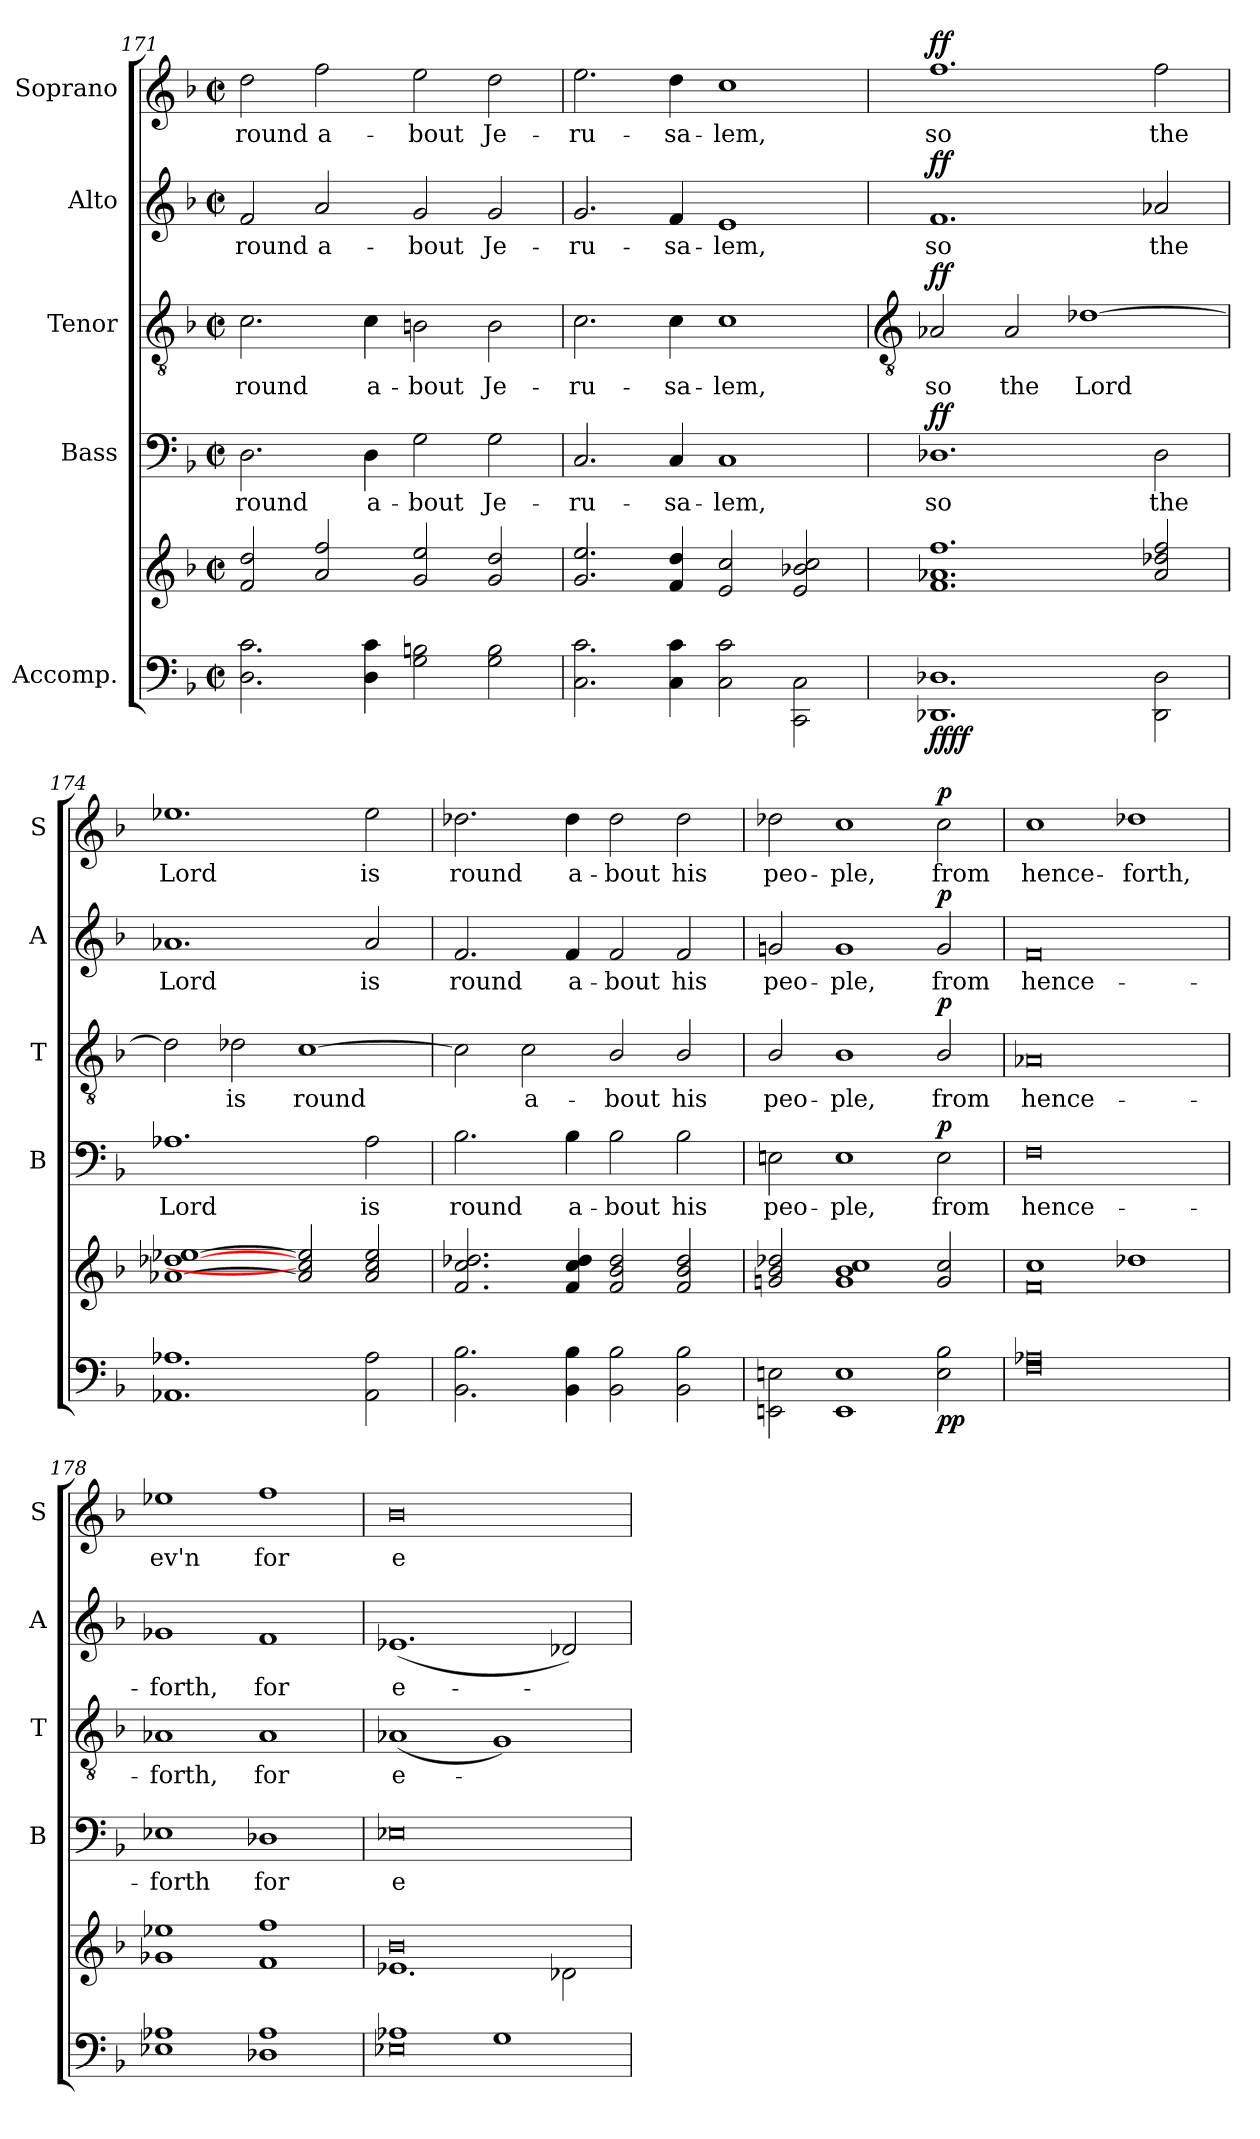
**kern	**kern	**dynam	**kern	**text	**dynam	**kern	**text	**dynam	**kern	**text	**dynam	**kern	**text	**dynam
*part5	*part5	*part5	*part4	*part4	*part4	*part3	*part3	*part3	*part2	*part2	*part2	*part1	*part1	*part1
*staff6	*staff5	*staff5/6	*staff4	*staff4	*staff4	*staff3	*staff3	*staff3	*staff2	*staff2	*staff2	*staff1	*staff1	*staff1
*I"Accomp.	*	*	*I"Bass	*	*	*I"Tenor	*	*	*I"Alto	*	*	*I"Soprano	*	*
*	*	*	*I'B	*	*	*I'T	*	*	*I'A	*	*	*I'S	*	*
*clefF4	*clefG2	*	*clefF4	*	*	*clefGv2	*	*	*clefG2	*	*	*clefG2	*	*
*k[b-]	*k[b-]	*	*k[b-]	*	*	*k[b-]	*	*	*k[b-]	*	*	*k[b-]	*	*
*F:	*F:	*	*F:	*	*	*F:	*	*	*F:	*	*	*F:	*	*
*M4/2	*M4/2	*	*M4/2	*	*	*M4/2	*	*	*M4/2	*	*	*M4/2	*	*
*met(c|)	*met(c|)	*	*met(c|)	*	*	*met(c|)	*	*	*met(c|)	*	*	*met(c|)	*	*
=171	=171	=171	=171	=171	=171	=171	=171	=171	=171	=171	=171	=171	=171	=171
*^	*^	*	*	*	*	*	*	*	*	*	*	*	*	*
!	!	!	!	!	!	!LO:LY:b	!	!	!LO:LY:b	!	!	!LO:LY:b	!	!	!LO:LY:b	!
0ryy	2.D 2.c	2f 2dd	0ryy	.	2.D	round	.	2.c	round	.	2f	round	.	2dd	round	.
!	!	!	!	!	!	!	!	!	!	!	!	!LO:LY:b	!	!	!LO:LY:b	!
.	.	2a 2ff	.	.	.	.	.	.	.	.	2a	a-	.	2ff	a-	.
!	!	!	!	!	!	!LO:LY:b	!	!	!LO:LY:b	!	!	!	!	!	!	!
.	4D 4c	.	.	.	4D	a-	.	4c	a-	.	.	.	.	.	.	.
!	!	!	!	!	!	!LO:LY:b	!	!	!LO:LY:b	!	!	!LO:LY:b	!	!	!LO:LY:b	!
.	2G 2Bn	2g 2ee	.	.	2G	-bout	.	2Bn	-bout	.	2g	-bout	.	2ee	-bout	.
!	!	!	!	!	!	!LO:LY:b	!	!	!LO:LY:b	!	!	!LO:LY:b	!	!	!LO:LY:b	!
.	2G 2B	2g 2dd	.	.	2G	Je-	.	2B	Je-	.	2g	Je-	.	2dd	Je-	.
=172	=172	=172	=172	=172	=172	=172	=172	=172	=172	=172	=172	=172	=172	=172	=172	=172
!	!	!	!	!	!	!LO:LY:b	!	!	!LO:LY:b	!	!	!LO:LY:b	!	!	!LO:LY:b	!
0ryy	2.C 2.c	2.g 2.ee	0ryy	.	2.C	-ru-	.	2.c	-ru-	.	2.g	-ru-	.	2.ee	-ru-	.
!	!	!	!	!	!	!LO:LY:b	!	!	!LO:LY:b	!	!	!LO:LY:b	!	!	!LO:LY:b	!
.	4C 4c	4f 4dd	.	.	4C	-sa-	.	4c	-sa-	.	4f	-sa-	.	4dd	-sa-	.
!	!	!	!	!	!	!LO:LY:b	!	!	!LO:LY:b	!	!	!LO:LY:b	!	!	!LO:LY:b	!
.	2C 2c	2e 2cc	.	.	1C	-lem,	.	1c	-lem,	.	1e	-lem,	.	1cc	-lem,	.
.	2CC 2C	2e 2b-X 2cc	.	.	.	.	.	.	.	.	.	.	.	.	.	.
!!LO:LB:g=z
=173	=173	=173	=173	=173	=173	=173	=173	=173	=173	=173	=173	=173	=173	=173	=173	=173
*	*	*	*	*	*	*	*	*clefGv2	*	*	*	*	*	*	*	*
!	!	!	!	!LO:DY:b=2	!	!LO:LY:b	!	!	!LO:LY:b	!	!	!LO:LY:b	!	!	!LO:LY:b	!
!	!	!	!	!LO:DY:n=1:b	!	!	!LO:DY:b	!	!	!LO:DY:b	!	!	!LO:DY:b	!	!	!LO:DY:b
0ryy	1.DD-X 1.D-X	1.f 1.a-X 1.ff	0ryy	ff ff	1.D-X	so	ff	2A-X	so	ff	1.f	so	ff	1.ff	so	ff
!	!	!	!	!	!	!	!	!	!LO:LY:b	!	!	!	!	!	!	!
.	.	.	.	.	.	.	.	2A-	the	.	.	.	.	.	.	.
!	!	!	!	!	!	!	!	!	!LO:LY:b	!	!	!	!	!	!	!
.	.	.	.	.	.	.	.	[1d-X	Lord	.	.	.	.	.	.	.
!	!	!	!	!	!	!LO:LY:b	!	!	!	!	!	!LO:LY:b	!	!	!LO:LY:b	!
.	2DD- 2D-	2a- 2dd-X 2ff	.	.	2D-	the	.	.	.	.	2a-X	the	.	2ff	the	.
=174	=174	=174	=174	=174	=174	=174	=174	=174	=174	=174	=174	=174	=174	=174	=174	=174
!	!	!	!	!	!	!LO:LY:b	!	!	!	!	!	!LO:LY:b	!	!	!LO:LY:b	!
0ryy	1.AA-X 1.A-X	[1a-X [1dd-X [1ee-X	0ryy	.	1.A-X	Lord	.	2d-]	.	.	1.a-X	Lord	.	1.ee-X	Lord	.
!	!	!	!	!	!	!	!	!	!LO:LY:b	!	!	!	!	!	!	!
.	.	.	.	.	.	.	.	2d-	is	.	.	.	.	.	.	.
!	!	!	!	!	!	!	!	!	!LO:LY:b	!	!	!	!	!	!	!
.	.	2a-] 2cc] 2ee-]	.	.	.	.	.	[1c	round	.	.	.	.	.	.	.
!	!	!	!	!	!	!LO:LY:b	!	!	!	!	!	!LO:LY:b	!	!	!LO:LY:b	!
.	2AA- 2A-	2a- 2cc 2ee-	.	.	2A-	is	.	.	.	.	2a-	is	.	2ee-	is	.
=175	=175	=175	=175	=175	=175	=175	=175	=175	=175	=175	=175	=175	=175	=175	=175	=175
!	!	!	!	!	!	!LO:LY:b	!	!	!	!	!	!LO:LY:b	!	!	!LO:LY:b	!
0ryy	2.BB- 2.B-	2.f 2.cc 2.dd-X	0ryy	.	2.B-	round	.	2c]	.	.	2.f	round	.	2.dd-X	round	.
!	!	!	!	!	!	!	!	!	!LO:LY:b	!	!	!	!	!	!	!
.	.	.	.	.	.	.	.	2c	a-	.	.	.	.	.	.	.
!	!	!	!	!	!	!LO:LY:b	!	!	!	!	!	!LO:LY:b	!	!	!LO:LY:b	!
.	4BB- 4B-	4f 4cc 4dd-	.	.	4B-	a-	.	.	.	.	4f	a-	.	4dd-	a-	.
!	!	!	!	!	!	!LO:LY:b	!	!	!LO:LY:b	!	!	!LO:LY:b	!	!	!LO:LY:b	!
.	2BB- 2B-	2f 2b- 2dd-	.	.	2B-	-bout	.	2B-/	-bout	.	2f	-bout	.	2dd-	-bout	.
!	!	!	!	!	!	!LO:LY:b	!	!	!LO:LY:b	!	!	!LO:LY:b	!	!	!LO:LY:b	!
.	2BB- 2B-	2f 2b- 2dd-	.	.	2B-	his	.	2B-/	his	.	2f	his	.	2dd-	his	.
=176	=176	=176	=176	=176	=176	=176	=176	=176	=176	=176	=176	=176	=176	=176	=176	=176
!	!	!	!	!	!	!LO:LY:b	!	!	!LO:LY:b	!	!	!LO:LY:b	!	!	!LO:LY:b	!
0ryy	2EEn 2En	2gn 2b- 2dd-X	0ryy	.	2En	peo-	.	2B-/	peo-	.	2gn	peo-	.	2dd-X	peo-	.
!	!	!	!	!	!	!LO:LY:b	!	!	!LO:LY:b	!	!	!LO:LY:b	!	!	!LO:LY:b	!
.	1EE 1E	1g 1b- 1cc	.	.	1E	-ple,	.	1B-	-ple,	.	1g	-ple,	.	1cc	-ple,	.
!	!	!	!	!LO:DY:b=2	!	!LO:LY:b	!	!	!LO:LY:b	!	!	!LO:LY:b	!	!	!LO:LY:b	!
!	!	!	!	!LO:DY:n=1:b	!	!	!LO:DY:b	!	!	!LO:DY:b	!	!	!LO:DY:b	!	!	!LO:DY:b
.	2E 2B-	2g 2cc	.	p p	2E	from	p	2B-/	from	p	2g	from	p	2cc	from	p
=177	=177	=177	=177	=177	=177	=177	=177	=177	=177	=177	=177	=177	=177	=177	=177	=177
!	!	!	!	!	!	!LO:LY:b	!	!	!LO:LY:b	!	!	!LO:LY:b	!	!	!LO:LY:b	!
0ryy	0F 0A-X	1cc	0f\	.	0F	hence-	.	0A-X	hence-	.	0f	hence-	.	1cc	hence-	.
!	!	!	!	!	!	!	!	!	!	!	!	!	!	!	!LO:LY:b	!
.	.	1dd-X	.	.	.	.	.	.	.	.	.	.	.	1dd-X	-forth,	.
=178	=178	=178	=178	=178	=178	=178	=178	=178	=178	=178	=178	=178	=178	=178	=178	=178
!	!	!	!	!	!	!LO:LY:b	!	!	!LO:LY:b	!	!	!LO:LY:b	!	!	!LO:LY:b	!
0ryy	1E-X 1A-X	1g-X 1ee-X	0ryy	.	1E-X	-forth	.	1A-X	-forth,	.	1g-X	-forth,	.	1ee-X	ev'n	.
!	!	!	!	!	!	!LO:LY:b	!	!	!LO:LY:b	!	!	!LO:LY:b	!	!	!LO:LY:b	!
.	1D-X 1A-	1f 1ff	.	.	1D-X	for	.	1A-	for	.	1f	for	.	1ff	for	.
=179	=179	=179	=179	=179	=179	=179	=179	=179	=179	=179	=179	=179	=179	=179	=179	=179
!	!	!	!	!	!	!LO:LY:b	!	!	!LO:LY:b	!	!	!LO:LY:b	!	!	!LO:LY:b	!
1A-X	0E-X	0b-	1.e-X\	.	0E-X	e-	.	(<1A-X	e-	.	(<1.e-X	e-	.	0b-	e-	.
1G	.	.	.	.	.	.	.	1G)	.	.	.	.	.	.	.	.
.	.	.	2d-X\	.	.	.	.	.	.	.	2d-X)	.	.	.	.	.
*v	*v	*	*	*	*	*	*	*	*	*	*	*	*	*	*	*
*	*v	*v	*	*	*	*	*	*	*	*	*	*	*	*	*
=	=	=	=	=	=	=	=	=	=	=	=	=	=	=
*-	*-	*-	*-	*-	*-	*-	*-	*-	*-	*-	*-	*-	*-	*-
